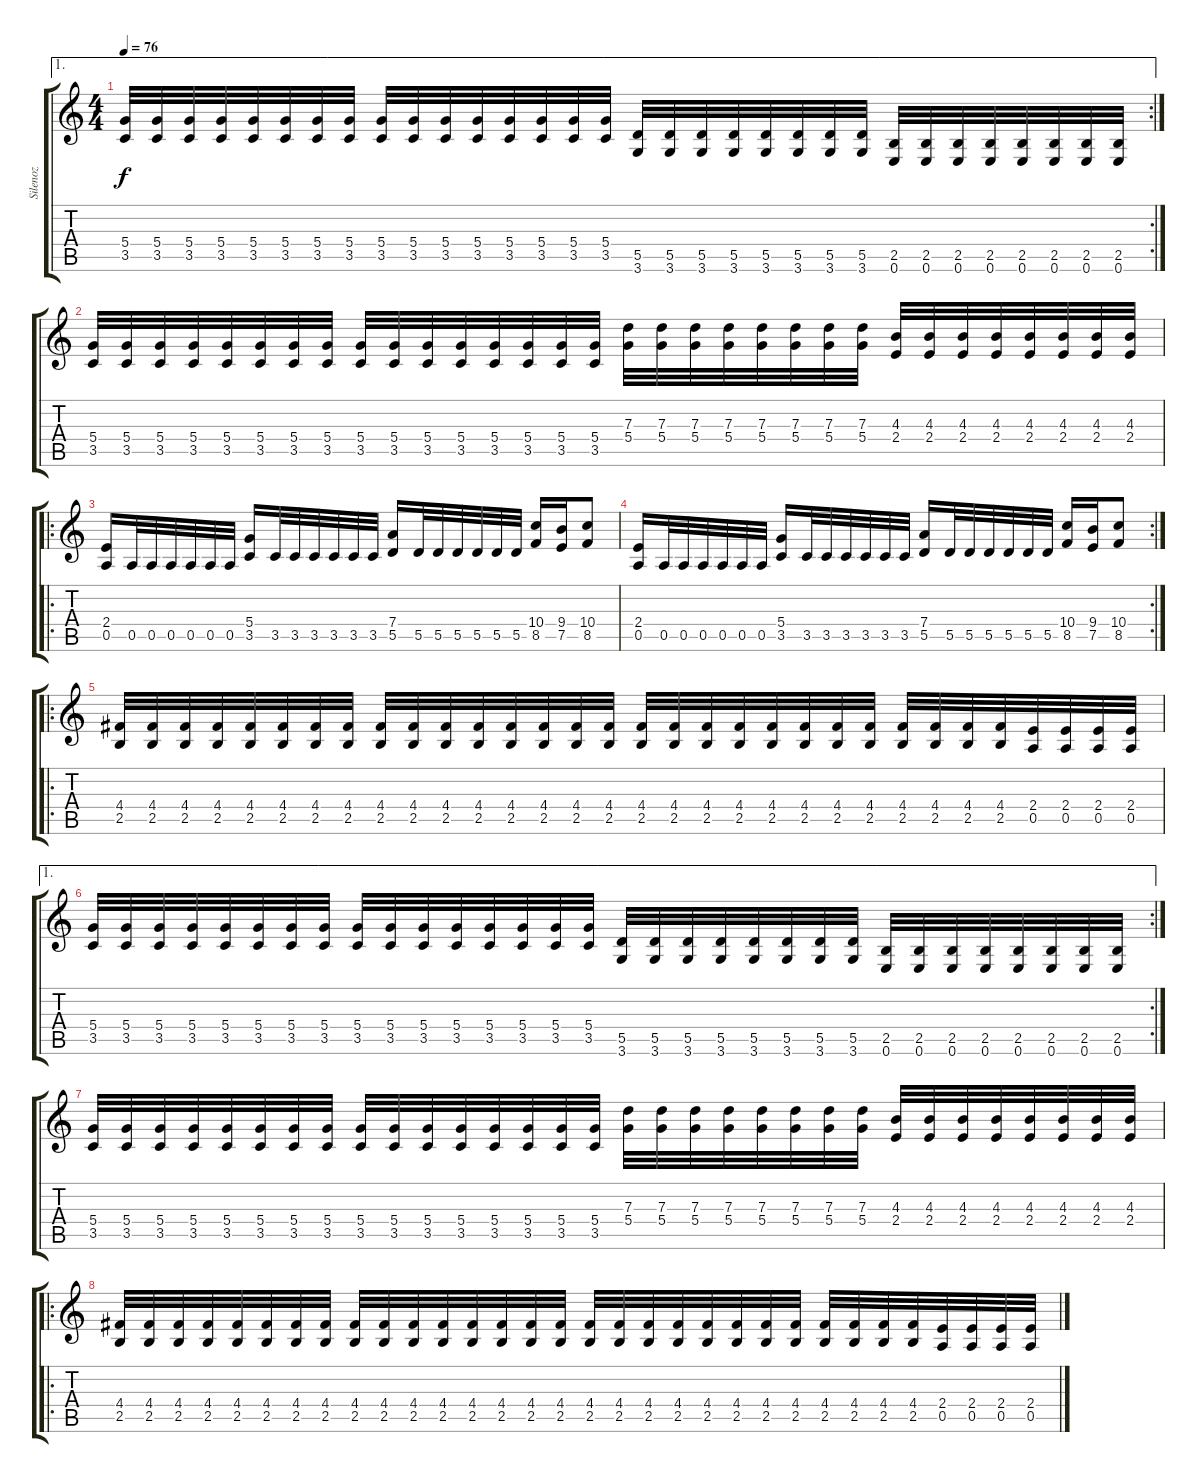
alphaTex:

\track ("Silenoz" "Silenoz") {instrument overdrivenguitar}
\staff {score tabs}
\tuning (E4 B3 G3 D3 A2 E2) {hide}
\ae 1
\rc 2
\ts (4 4)
\tempo 76
\clef g2
\ks c
(5.4 3.5).32{dy f} (5.4 3.5).32 (5.4 3.5).32 (5.4 3.5).32 (5.4 3.5).32 (5.4 3.5).32 (5.4 3.5).32 (5.4 3.5).32 (5.4 3.5).32 (5.4 3.5).32 (5.4 3.5).32 (5.4 3.5).32 (5.4 3.5).32 (5.4 3.5).32 (5.4 3.5).32 (5.4 3.5).32 (5.5 3.6).32 (5.5 3.6).32 (5.5 3.6).32 (5.5 3.6).32 (5.5 3.6).32 (5.5 3.6).32 (5.5 3.6).32 (5.5 3.6).32 (2.5 0.6).32 (2.5 0.6).32 (2.5 0.6).32 (2.5 0.6).32 (2.5 0.6).32 (2.5 0.6).32 (2.5 0.6).32 (2.5 0.6).32 |
(5.4 3.5).32 (5.4 3.5).32 (5.4 3.5).32 (5.4 3.5).32 (5.4 3.5).32 (5.4 3.5).32 (5.4 3.5).32 (5.4 3.5).32 (5.4 3.5).32 (5.4 3.5).32 (5.4 3.5).32 (5.4 3.5).32 (5.4 3.5).32 (5.4 3.5).32 (5.4 3.5).32 (5.4 3.5).32 (7.3 5.4).32 (7.3 5.4).32 (7.3 5.4).32 (7.3 5.4).32 (7.3 5.4).32 (7.3 5.4).32 (7.3 5.4).32 (7.3 5.4).32 (4.3 2.4).32 (4.3 2.4).32 (4.3 2.4).32 (4.3 2.4).32 (4.3 2.4).32 (4.3 2.4).32 (4.3 2.4).32 (4.3 2.4).32 |
\ro
(2.4 0.5).16{volume 13} 0.5.32 0.5.32 0.5.32 0.5.32 0.5.32 0.5.32 (5.4 3.5).16 3.5.32 3.5.32 3.5.32 3.5.32 3.5.32 3.5.32 (7.4 5.5).16 5.5.32 5.5.32 5.5.32 5.5.32 5.5.32 5.5.32 (10.4 8.5).16 (9.4 7.5).16 (10.4 8.5).8 |
\rc 2
(2.4 0.5).16 0.5.32 0.5.32 0.5.32 0.5.32 0.5.32 0.5.32 (5.4 3.5).16 3.5.32 3.5.32 3.5.32 3.5.32 3.5.32 3.5.32 (7.4 5.5).16 5.5.32 5.5.32 5.5.32 5.5.32 5.5.32 5.5.32 (10.4 8.5).16 (9.4 7.5).16 (10.4 8.5).8 |
\ro
(4.4 2.5).32{volume 13} (4.4 2.5).32 (4.4 2.5).32 (4.4 2.5).32 (4.4 2.5).32 (4.4 2.5).32 (4.4 2.5).32 (4.4 2.5).32 (4.4 2.5).32 (4.4 2.5).32 (4.4 2.5).32 (4.4 2.5).32 (4.4 2.5).32 (4.4 2.5).32 (4.4 2.5).32 (4.4 2.5).32 (4.4 2.5).32 (4.4 2.5).32 (4.4 2.5).32 (4.4 2.5).32 (4.4 2.5).32 (4.4 2.5).32 (4.4 2.5).32 (4.4 2.5).32 (4.4 2.5).32 (4.4 2.5).32 (4.4 2.5).32 (4.4 2.5).32 (2.4 0.5).32 (2.4 0.5).32 (2.4 0.5).32 (2.4 0.5).32 |
\ae 1
\rc 2
(5.4 3.5).32 (5.4 3.5).32 (5.4 3.5).32 (5.4 3.5).32 (5.4 3.5).32 (5.4 3.5).32 (5.4 3.5).32 (5.4 3.5).32 (5.4 3.5).32 (5.4 3.5).32 (5.4 3.5).32 (5.4 3.5).32 (5.4 3.5).32 (5.4 3.5).32 (5.4 3.5).32 (5.4 3.5).32 (5.5 3.6).32 (5.5 3.6).32 (5.5 3.6).32 (5.5 3.6).32 (5.5 3.6).32 (5.5 3.6).32 (5.5 3.6).32 (5.5 3.6).32 (2.5 0.6).32 (2.5 0.6).32 (2.5 0.6).32 (2.5 0.6).32 (2.5 0.6).32 (2.5 0.6).32 (2.5 0.6).32 (2.5 0.6).32 |
(5.4 3.5).32 (5.4 3.5).32 (5.4 3.5).32 (5.4 3.5).32 (5.4 3.5).32 (5.4 3.5).32 (5.4 3.5).32 (5.4 3.5).32 (5.4 3.5).32 (5.4 3.5).32 (5.4 3.5).32 (5.4 3.5).32 (5.4 3.5).32 (5.4 3.5).32 (5.4 3.5).32 (5.4 3.5).32 (7.3 5.4).32 (7.3 5.4).32 (7.3 5.4).32 (7.3 5.4).32 (7.3 5.4).32 (7.3 5.4).32 (7.3 5.4).32 (7.3 5.4).32 (4.3 2.4).32 (4.3 2.4).32 (4.3 2.4).32 (4.3 2.4).32 (4.3 2.4).32 (4.3 2.4).32 (4.3 2.4).32 (4.3 2.4).32 |
\ro
(4.4 2.5).32{volume 13} (4.4 2.5).32 (4.4 2.5).32 (4.4 2.5).32 (4.4 2.5).32 (4.4 2.5).32 (4.4 2.5).32 (4.4 2.5).32 (4.4 2.5).32 (4.4 2.5).32 (4.4 2.5).32 (4.4 2.5).32 (4.4 2.5).32 (4.4 2.5).32 (4.4 2.5).32 (4.4 2.5).32 (4.4 2.5).32 (4.4 2.5).32 (4.4 2.5).32 (4.4 2.5).32 (4.4 2.5).32 (4.4 2.5).32 (4.4 2.5).32 (4.4 2.5).32 (4.4 2.5).32 (4.4 2.5).32 (4.4 2.5).32 (4.4 2.5).32 (2.4 0.5).32 (2.4 0.5).32 (2.4 0.5).32 (2.4 0.5).32
